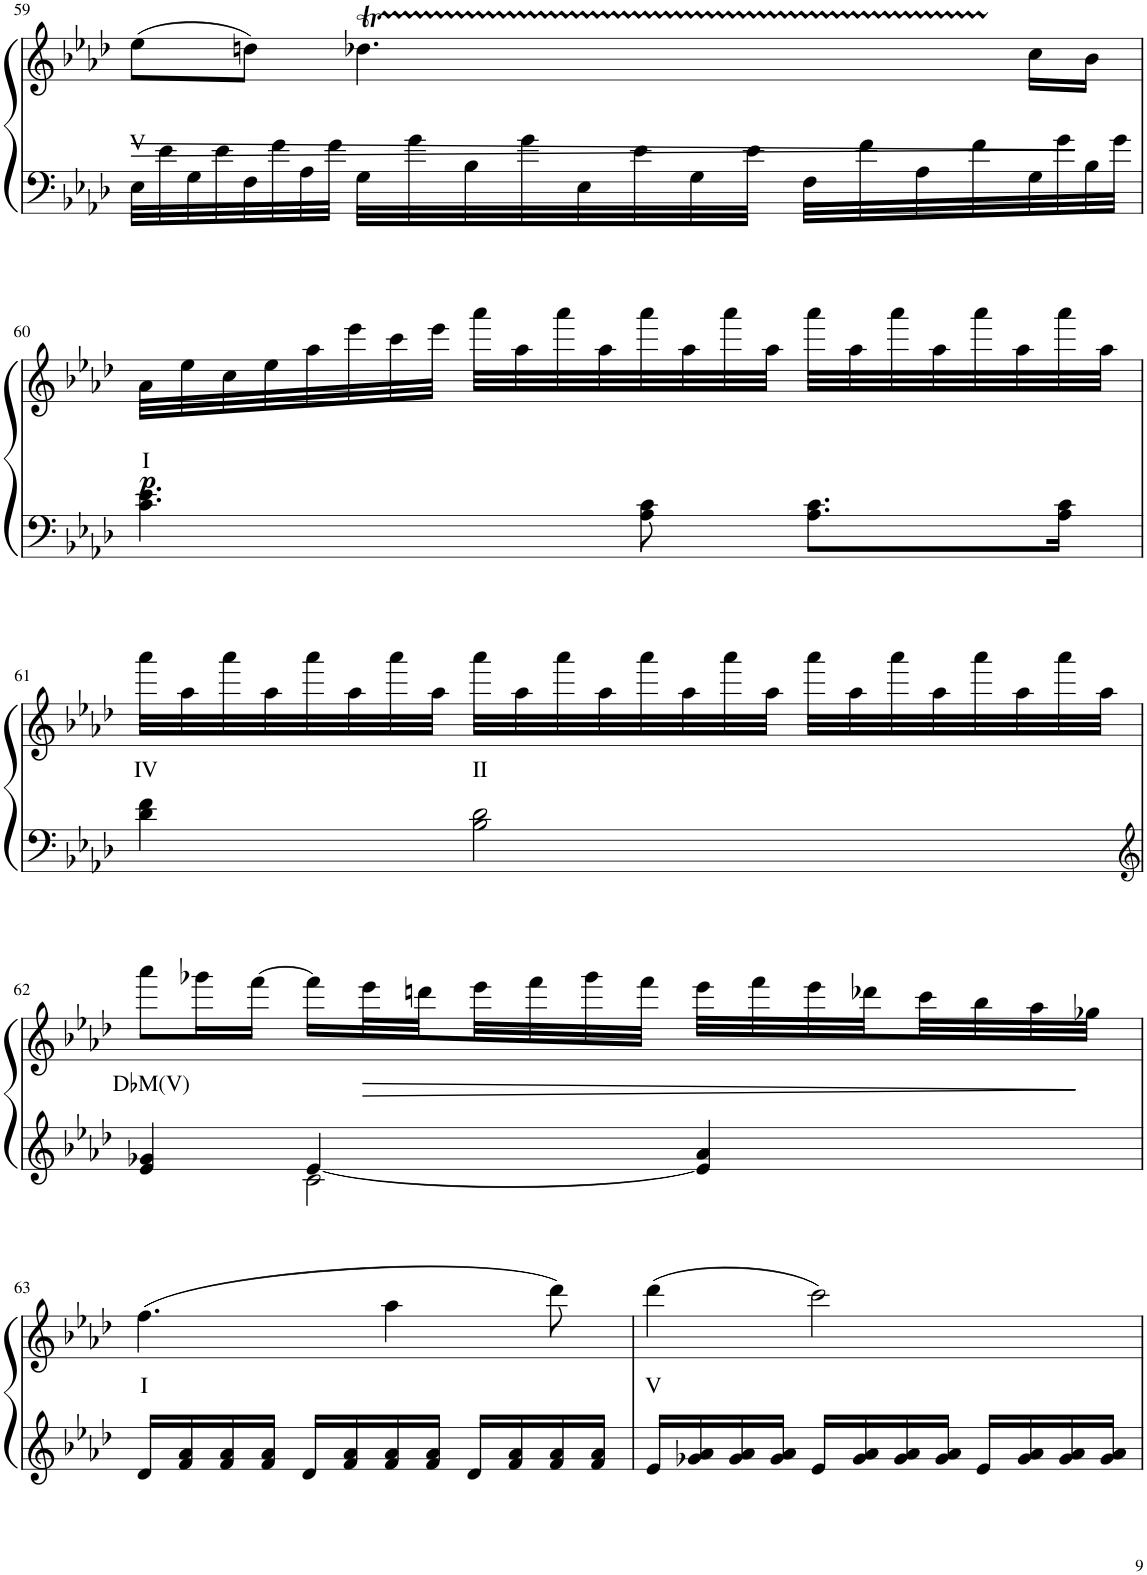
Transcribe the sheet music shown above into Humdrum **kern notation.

**kern	**kern	**text	**dynam
*part1	*part1	*part1	*part1
*staff2	*staff1	*staff1	*staff1/2
*I"Piano	*	*	*
*I'Pno	*	*	*
!!LO:PB:g=z
*clefF4	*clefG2	*	*
*k[b-e-a-d-]	*k[b-e-a-d-]	*	*
*M3/4	*M3/4	*	*
=59	=59	=59	=59
!	!	!LO:LY:b	!LO:HP:b
*	*^	*	*
32E-\LLL	(>8ee-\L	64ryy	V	>
*	*v	*v	*	*
32e-\	.	.	.
32G\	.	.	.
32e-\	.	.	.
32F\	8ddn\J)	.	.
32f\	.	.	.
32A-\	.	.	.
32f\JJJ	.	.	.
32G\LLL	4.dd-X\	.	.
*	*^	*	*
.	.	64ee-!	.	.
32g\	.	64dd-!	.	.
.	.	64ee-!	.	.
32B-\	.	64dd-!	.	.
.	.	64ee-!	.	.
32g\	.	64dd-!	.	.
.	.	64ee-!	.	.
32E-\	.	64dd-!	.	.
.	.	64ee-!	.	.
32e-\	.	64dd-!	.	.
.	.	64ee-!	.	.
32G\	.	64dd-!	.	.
.	.	64ee-!	.	.
32e-\JJJ	.	64dd-!	.	.
.	.	64ee-!	.	.
32F\LLL	.	64dd-!	.	.
.	.	64ee-!	.	.
32f\	.	64dd-!	.	.
.	.	64ee-!	.	.
32A-\	.	64dd-!	.	.
.	.	64ee-!	.	.
32f\	.	64dd-!	.	.
.	.	64ee-!	.	.
32G\	16cc\LL	8ryy	.	.
32g\	.	.	.	.
32B-\	16b-\JJ	.	.	]
32g\JJJ	.	.	.	.
*	*v	*v	*	*
!!LO:LB:g=z
=60	=60	=60	=60
!	!	!LO:LY:b	!LO:DY:b
4.c\ 4.e-\	32a-\LLL	I	p
.	32ee-\	.	.
.	32cc\	.	.
.	32ee-\	.	.
.	32aa-\	.	.
.	32eee-\	.	.
.	32ccc\	.	.
.	32eee-\JJJ	.	.
.	32aaa-\LLL	.	.
.	32aa-\	.	.
.	32aaa-\	.	.
.	32aa-\	.	.
8A-\ 8c\	32aaa-\	.	.
.	32aa-\	.	.
.	32aaa-\	.	.
.	32aa-\JJJ	.	.
8.A-\ 8.c\L	32aaa-\LLL	.	.
.	32aa-\	.	.
.	32aaa-\	.	.
.	32aa-\	.	.
.	32aaa-\	.	.
.	32aa-\	.	.
16A-\ 16c\Jk	32aaa-\	.	.
.	32aa-\JJJ	.	.
!!LO:LB:g=z
=61	=61	=61	=61
!	!	!LO:LY:b	!
4d-\ 4f\	32aaa-\LLL	IV	.
.	32aa-\	.	.
.	32aaa-\	.	.
.	32aa-\	.	.
.	32aaa-\	.	.
.	32aa-\	.	.
.	32aaa-\	.	.
.	32aa-\JJJ	.	.
!	!	!LO:LY:b	!
2B-\ 2d-\	32aaa-\LLL	II	.
.	32aa-\	.	.
.	32aaa-\	.	.
.	32aa-\	.	.
.	32aaa-\	.	.
.	32aa-\	.	.
.	32aaa-\	.	.
.	32aa-\JJJ	.	.
.	32aaa-\LLL	.	.
.	32aa-\	.	.
.	32aaa-\	.	.
.	32aa-\	.	.
.	32aaa-\	.	.
.	32aa-\	.	.
.	32aaa-\	.	.
.	32aa-\JJJ	.	.
!!LO:LB:g=z
=62	=62	=62	=62
*clefG2	*	*	*
*^	*	*	*
!	!	!	!LO:LY:b	!
4e-/ 4g-X/	4ryy	8aaa-\L	D♭M(V)	.
.	.	16ggg-X\L	.	.
.	.	[16fff\JJ	.	.
[<4e-/	2c\	16fff\LL]	.	.
!	!	!	!	!LO:HP:b
.	.	32eee-\L	.	>
.	.	32dddn\	.	.
.	.	32eee-\	.	.
.	.	32fff\	.	.
.	.	32ggg-\	.	.
.	.	32fff\JJJ	.	.
4e-/] 4a-/	.	32eee-\LLL	.	.
.	.	32fff\	.	.
.	.	32eee-\	.	.
.	.	32ddd-X\	.	.
.	.	32ccc\	.	.
.	.	32bb-\	.	.
.	.	32aa-\	.	.
.	.	32gg-X\JJJ	.	]
*v	*v	*	*	*
!!LO:LB:g=z
=63	=63	=63	=63
!	!	!LO:LY:b	!
16d-/LL	(4.ff\	I	.
16f/ 16a-/	.	.	.
16f/ 16a-/	.	.	.
16f/ 16a-/JJ	.	.	.
16d-/LL	.	.	.
16f/ 16a-/	.	.	.
16f/ 16a-/	4aa-\	.	.
16f/ 16a-/JJ	.	.	.
16d-/LL	.	.	.
16f/ 16a-/	.	.	.
16f/ 16a-/	8ddd-\)	.	.
16f/ 16a-/JJ	.	.	.
=64	=64	=64	=64
!	!	!LO:LY:b	!
16e-/LL	(4ddd-\	V	.
16g-X/ 16a-/	.	.	.
16g-/ 16a-/	.	.	.
16g-/ 16a-/JJ	.	.	.
16e-/LL	2ccc\)	.	.
16g-/ 16a-/	.	.	.
16g-/ 16a-/	.	.	.
16g-/ 16a-/JJ	.	.	.
16e-/LL	.	.	.
16g-/ 16a-/	.	.	.
16g-/ 16a-/	.	.	.
16g-/ 16a-/JJ	.	.	.
=	=	=	=
*-	*-	*-	*-
